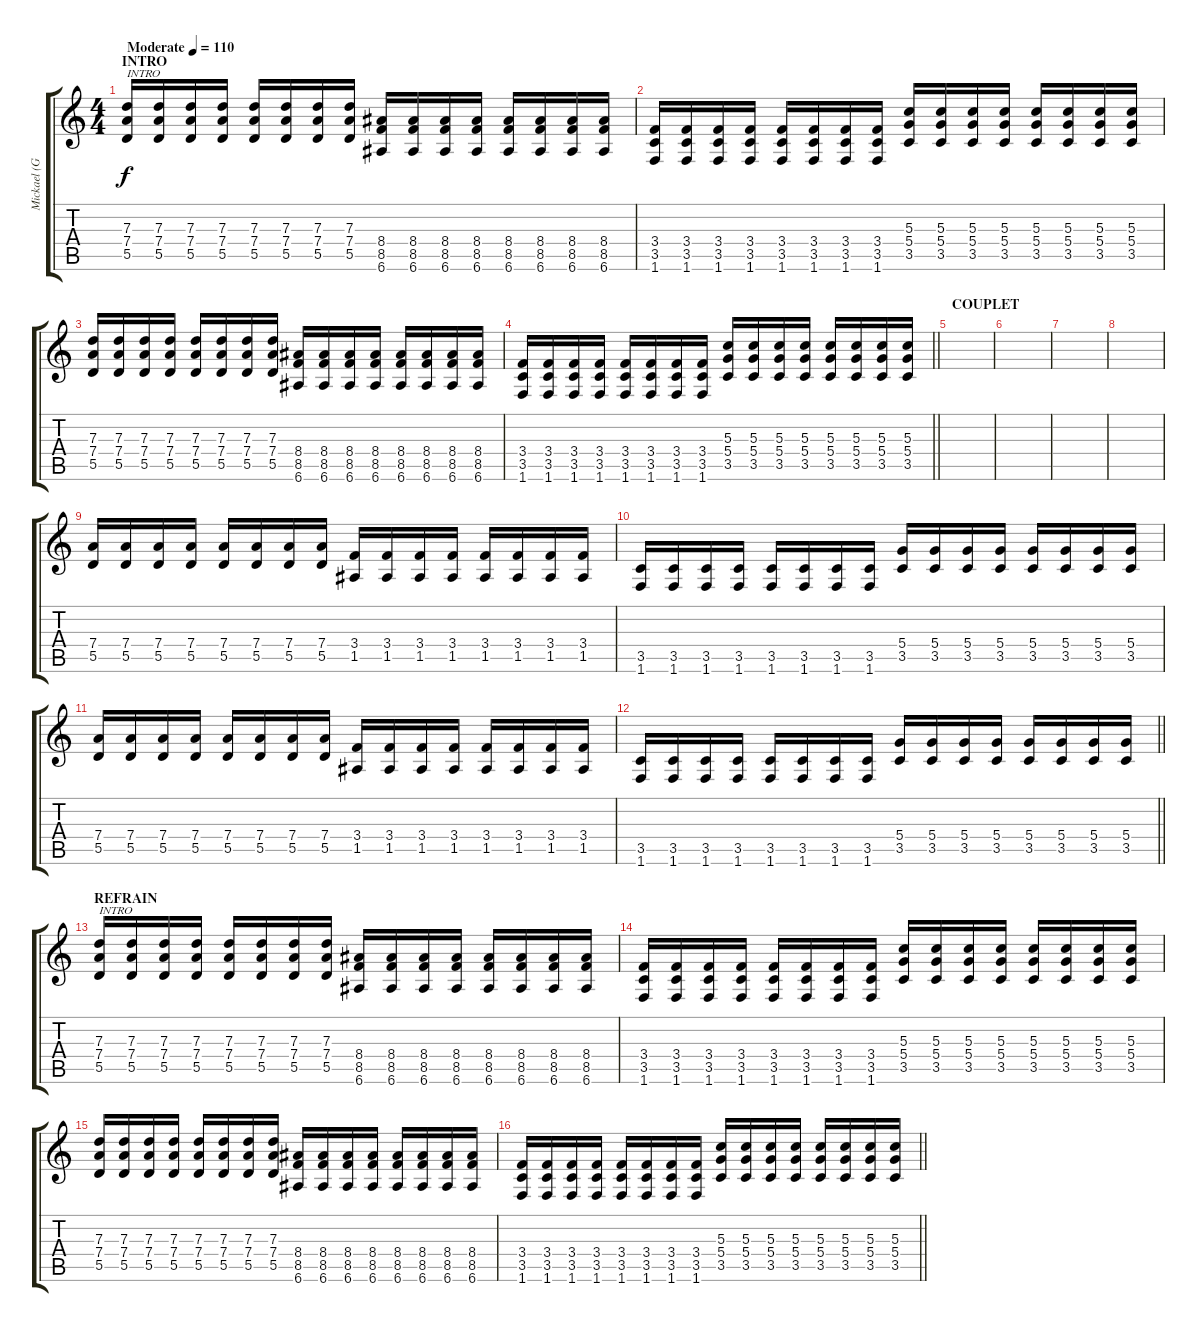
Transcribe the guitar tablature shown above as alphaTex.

\track ("Mickael (Guitar_01)" "Mickael (G") {instrument overdrivenguitar}
\staff {score tabs}
\tuning (E4 B3 G3 D3 A2 E2) {hide}
\ts (4 4)
\section ("" "INTRO")
\tempo (110 "Moderate")
\clef g2
\ks c
(7.3 7.4 5.5).16{txt "INTRO" dy f instrument distortionguitar} (7.3 7.4 5.5).16 (7.3 7.4 5.5).16 (7.3 7.4 5.5).16 (7.3 7.4 5.5).16 (7.3 7.4 5.5).16 (7.3 7.4 5.5).16 (7.3 7.4 5.5).16 (8.4 8.5 6.6).16 (8.4 8.5 6.6).16 (8.4 8.5 6.6).16 (8.4 8.5 6.6).16 (8.4 8.5 6.6).16 (8.4 8.5 6.6).16 (8.4 8.5 6.6).16 (8.4 8.5 6.6).16 |
(3.4 3.5 1.6).16 (3.4 3.5 1.6).16 (3.4 3.5 1.6).16 (3.4 3.5 1.6).16 (3.4 3.5 1.6).16 (3.4 3.5 1.6).16 (3.4 3.5 1.6).16 (3.4 3.5 1.6).16 (5.3 5.4 3.5).16 (5.3 5.4 3.5).16 (5.3 5.4 3.5).16 (5.3 5.4 3.5).16 (5.3 5.4 3.5).16 (5.3 5.4 3.5).16 (5.3 5.4 3.5).16 (5.3 5.4 3.5).16 |
(7.3 7.4 5.5).16 (7.3 7.4 5.5).16 (7.3 7.4 5.5).16 (7.3 7.4 5.5).16 (7.3 7.4 5.5).16 (7.3 7.4 5.5).16 (7.3 7.4 5.5).16 (7.3 7.4 5.5).16 (8.4 8.5 6.6).16 (8.4 8.5 6.6).16 (8.4 8.5 6.6).16 (8.4 8.5 6.6).16 (8.4 8.5 6.6).16 (8.4 8.5 6.6).16 (8.4 8.5 6.6).16 (8.4 8.5 6.6).16 |
\barLineRight lightlight
(3.4 3.5 1.6).16 (3.4 3.5 1.6).16 (3.4 3.5 1.6).16 (3.4 3.5 1.6).16 (3.4 3.5 1.6).16 (3.4 3.5 1.6).16 (3.4 3.5 1.6).16 (3.4 3.5 1.6).16 (5.3 5.4 3.5).16 (5.3 5.4 3.5).16 (5.3 5.4 3.5).16 (5.3 5.4 3.5).16 (5.3 5.4 3.5).16 (5.3 5.4 3.5).16 (5.3 5.4 3.5).16 (5.3 5.4 3.5).16 |
\section ("" "COUPLET")
|
|
|
|
(7.4 5.5).16 (7.4 5.5).16 (7.4 5.5).16 (7.4 5.5).16 (7.4 5.5).16 (7.4 5.5).16 (7.4 5.5).16 (7.4 5.5).16 (3.4 1.5).16 (3.4 1.5).16 (3.4 1.5).16 (3.4 1.5).16 (3.4 1.5).16 (3.4 1.5).16 (3.4 1.5).16 (3.4 1.5).16 |
(3.5 1.6).16 (3.5 1.6).16 (3.5 1.6).16 (3.5 1.6).16 (3.5 1.6).16 (3.5 1.6).16 (3.5 1.6).16 (3.5 1.6).16 (5.4 3.5).16 (5.4 3.5).16 (5.4 3.5).16 (5.4 3.5).16 (5.4 3.5).16 (5.4 3.5).16 (5.4 3.5).16 (5.4 3.5).16 |
(7.4 5.5).16 (7.4 5.5).16 (7.4 5.5).16 (7.4 5.5).16 (7.4 5.5).16 (7.4 5.5).16 (7.4 5.5).16 (7.4 5.5).16 (3.4 1.5).16 (3.4 1.5).16 (3.4 1.5).16 (3.4 1.5).16 (3.4 1.5).16 (3.4 1.5).16 (3.4 1.5).16 (3.4 1.5).16 |
\barLineRight lightlight
(3.5 1.6).16 (3.5 1.6).16 (3.5 1.6).16 (3.5 1.6).16 (3.5 1.6).16 (3.5 1.6).16 (3.5 1.6).16 (3.5 1.6).16 (5.4 3.5).16 (5.4 3.5).16 (5.4 3.5).16 (5.4 3.5).16 (5.4 3.5).16 (5.4 3.5).16 (5.4 3.5).16 (5.4 3.5).16 |
\section ("" "REFRAIN")
(7.3 7.4 5.5).16{txt "INTRO" instrument distortionguitar} (7.3 7.4 5.5).16 (7.3 7.4 5.5).16 (7.3 7.4 5.5).16 (7.3 7.4 5.5).16 (7.3 7.4 5.5).16 (7.3 7.4 5.5).16 (7.3 7.4 5.5).16 (8.4 8.5 6.6).16 (8.4 8.5 6.6).16 (8.4 8.5 6.6).16 (8.4 8.5 6.6).16 (8.4 8.5 6.6).16 (8.4 8.5 6.6).16 (8.4 8.5 6.6).16 (8.4 8.5 6.6).16 |
(3.4 3.5 1.6).16 (3.4 3.5 1.6).16 (3.4 3.5 1.6).16 (3.4 3.5 1.6).16 (3.4 3.5 1.6).16 (3.4 3.5 1.6).16 (3.4 3.5 1.6).16 (3.4 3.5 1.6).16 (5.3 5.4 3.5).16 (5.3 5.4 3.5).16 (5.3 5.4 3.5).16 (5.3 5.4 3.5).16 (5.3 5.4 3.5).16 (5.3 5.4 3.5).16 (5.3 5.4 3.5).16 (5.3 5.4 3.5).16 |
(7.3 7.4 5.5).16 (7.3 7.4 5.5).16 (7.3 7.4 5.5).16 (7.3 7.4 5.5).16 (7.3 7.4 5.5).16 (7.3 7.4 5.5).16 (7.3 7.4 5.5).16 (7.3 7.4 5.5).16 (8.4 8.5 6.6).16 (8.4 8.5 6.6).16 (8.4 8.5 6.6).16 (8.4 8.5 6.6).16 (8.4 8.5 6.6).16 (8.4 8.5 6.6).16 (8.4 8.5 6.6).16 (8.4 8.5 6.6).16 |
\barLineRight lightlight
(3.4 3.5 1.6).16 (3.4 3.5 1.6).16 (3.4 3.5 1.6).16 (3.4 3.5 1.6).16 (3.4 3.5 1.6).16 (3.4 3.5 1.6).16 (3.4 3.5 1.6).16 (3.4 3.5 1.6).16 (5.3 5.4 3.5).16 (5.3 5.4 3.5).16 (5.3 5.4 3.5).16 (5.3 5.4 3.5).16 (5.3 5.4 3.5).16 (5.3 5.4 3.5).16 (5.3 5.4 3.5).16 (5.3 5.4 3.5).16
